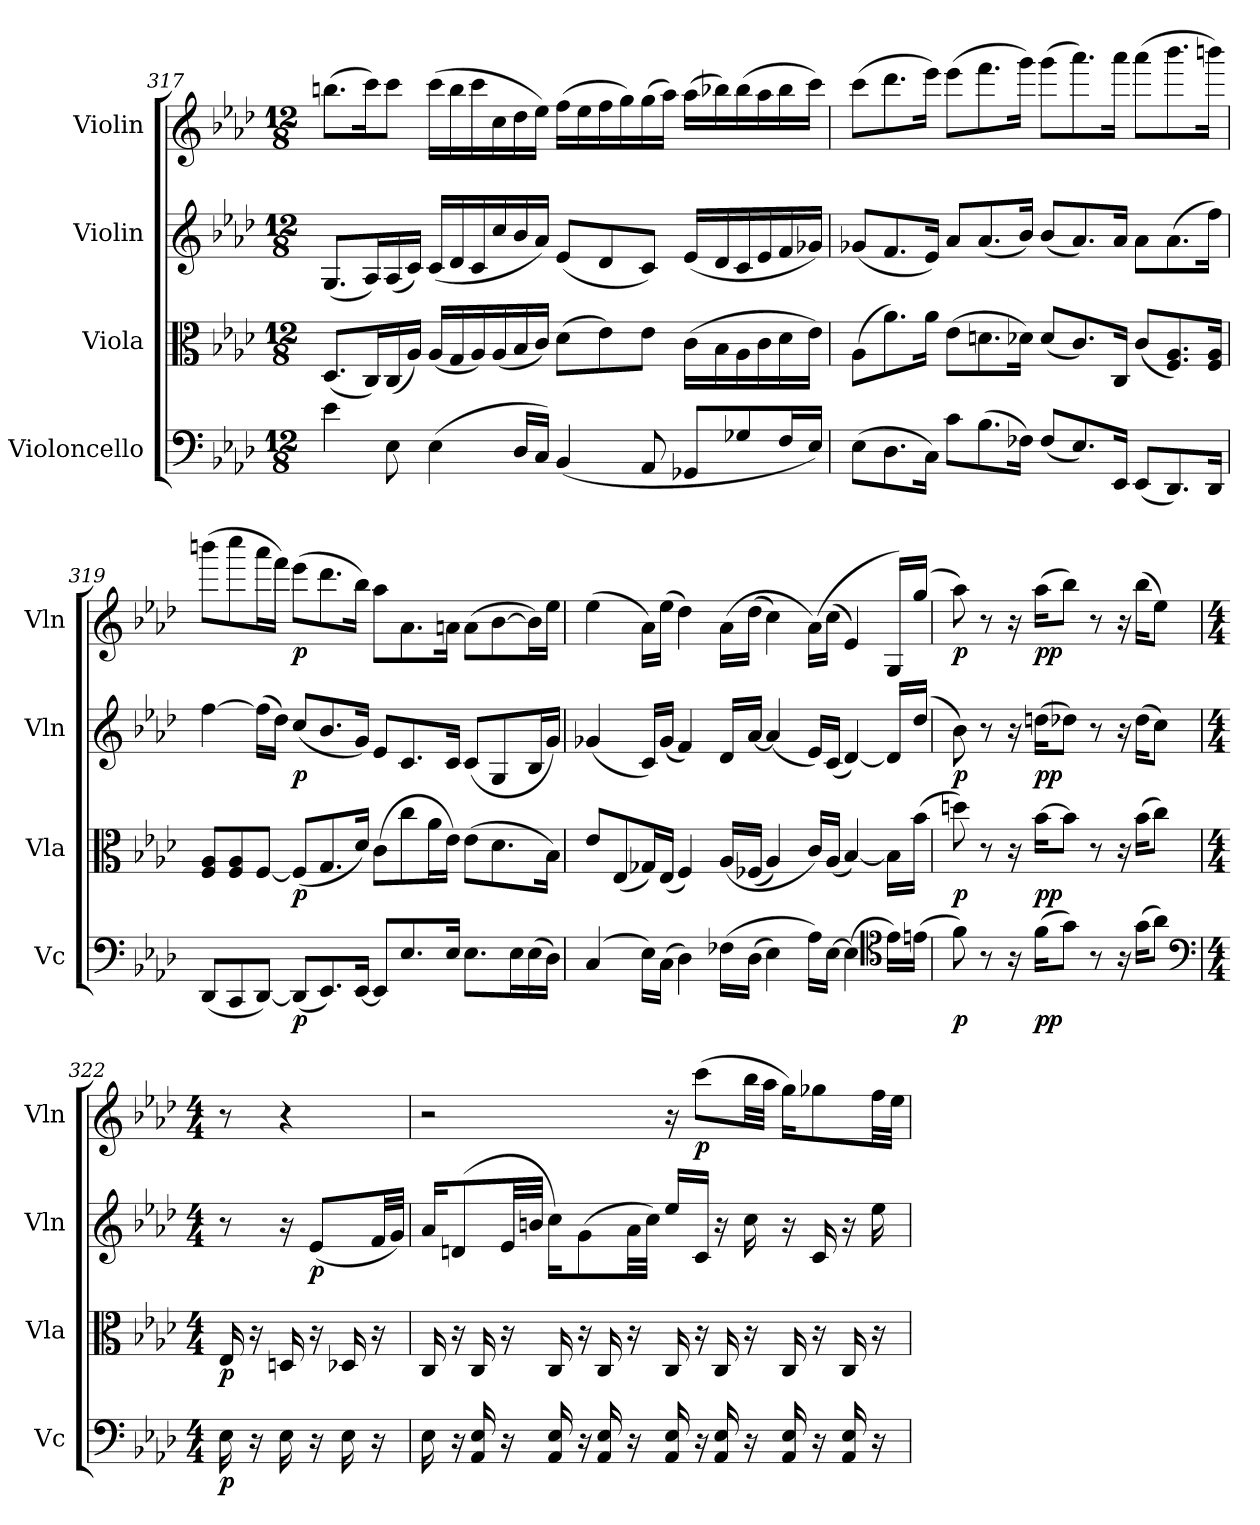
**kern	**dynam	**kern	**dynam	**kern	**dynam	**kern	**dynam
*part4	*part4	*part3	*part3	*part2	*part2	*part1	*part1
*staff4	*staff4	*staff3	*staff3	*staff2	*staff2	*staff1	*staff1
*I"Violoncello	*	*I"Viola	*	*I"Violin	*	*I"Violin	*
*I'Vc	*	*I'Vla	*	*I'Vln	*	*I'Vln	*
*clefF4	*	*clefC3	*	*clefG2	*	*clefG2	*
*k[b-e-a-d-]	*	*k[b-e-a-d-]	*	*k[b-e-a-d-]	*	*k[b-e-a-d-]	*
*M12/8	*	*M12/8	*	*M12/8	*	*M12/8	*
=317	=317	=317	=317	=317	=317	=317	=317
4e-	.	(8.D-/L	.	(8.G/L	.	(8.bbn\L	.
.	.	16C/L)	.	16A-/L)	.	16ccc\K)	.
8E-	.	(16C/	.	(16A-/	.	8ccc\J	.
.	.	16A-/JJ)	.	16c/JJ)	.	.	.
(4E-	.	(16A-/LL	.	(16c/LL	.	(16ccc\LL	.
.	.	16G/	.	16d-/	.	16bb\	.
.	.	16A-/)	.	16c/	.	16ccc\	.
.	.	(16A-/	.	16cc/	.	16cc\	.
16D-/LL	.	16B-/	.	16b-/	.	16dd-\	.
16C/JJ)	.	16c/JJ)	.	16a-/JJ)	.	16ee-\JJ)	.
(4BB-	.	(8d-\L	.	(8e-/L	.	(16ff\LL	.
.	.	.	.	.	.	16ee-\	.
.	.	8e-\)	.	8d-/	.	16ff\	.
.	.	.	.	.	.	16gg\)	.
8AA-	.	8e-\J	.	8c/J)	.	(16gg\	.
.	.	.	.	.	.	16aa-\JJ)	.
8GG-X/L	.	(16c\LL	.	(16e-/LL	.	(16aa-\LL	.
.	.	16B-\	.	16d-/	.	16bb-X\)	.
8G-X/	.	16A-\	.	16c/	.	(16bb-\	.
.	.	16c\	.	16e-/	.	16aa-\	.
16F/L	.	16d-\	.	16f/	.	16bb-\	.
16E-/JJ)	.	16e-\JJ)	.	16g-X/JJ)	.	16ccc\JJ)	.
=318	=318	=318	=318	=318	=318	=318	=318
(8E-\L	.	(8A-\L	.	(8g-X/L	.	(8ccc\L	.
8.D-\	.	8.a-\)	.	8.f/	.	8.ddd-\	.
16C\Jk)	.	16a-\Jk	.	16e-/Jk)	.	16eee-\Jk)	.
8c\L	.	(8e-\L	.	8a-/L	.	(8eee-\L	.
(8.B-\	.	8.dn\	.	(8.a-/	.	8.fff\	.
16F-X\Jk)	.	16d-X\Jk)	.	16b-/Jk)	.	16ggg\Jk)	.
(8F-/L	.	(8d-/L	.	(8b-/L	.	(8ggg\L	.
8.E-/)	.	8.c/)	.	8.a-/)	.	8.aaa-\)	.
16EE-/Jk	.	16C/Jk	.	16a-/Jk	.	16aaa-\Jk	.
(8EE-/L	.	(8c/L	.	8a-\L	.	(8aaa-\L	.
8.DD-/)	.	8.F/ 8.A-/)	.	(8.a-\	.	8.bbb-\	.
16DD-/Jk	.	16F/ 16A-/Jk	.	16ff\Jk)	.	16bbbn\Jk)	.
=319	=319	=319	=319	=319	=319	=319	=319
(8DD-/L	.	8F/ 8A-/L	.	[4ff	.	(8bbbn\L	.
8CC/	.	8F/ 8A-/	.	.	.	8cccc\	.
[8DD-/J)	.	[8F/J	.	(16ff\LL]	.	16aaa-\L	.
.	.	.	.	16dd-\JJ)	.	16fff\JJ)	.
(8DD-/L]	p	(8F/L]	p	(8cc/L	p	(8eee-\L	p
8.EE-/)	.	8.G/	.	8.b-/	.	8.ddd-\	.
[16EE-/Jk	.	16d-/Jk)	.	16g/Jk)	.	16bb-\Jk)	.
8EE-/L]	.	(8c\L	.	8e-/L	.	8aa-\L	.
8.E-/	.	8cc\	.	8.c/	.	8.a-\	.
.	.	16a-\L	.	.	.	.	.
16E-/Jk	.	16e-\JJ)	.	16c/Jk	.	16an\Jk	.
8.E-\L	.	(8e-\L	.	(8c/L	.	(8a\L	.
.	.	8.d-\	.	8G/	.	[8b-\	.
16E-\L	.	.	.	.	.	.	.
(16E-\	.	.	.	16B-/L	.	16b-\L])	.
16D-\JJ)	.	16B-\Jk)	.	16g/JJ)	.	16ee-\JJ	.
=320	=320	=320	=320	=320	=320	=320	=320
(4C	.	8e-/L	.	(4g-X	.	(4ee-	.
.	.	(8E-/	.	.	.	.	.
16E-\LL)	.	16G-X/L)	.	16c/LL)	.	16a-\LL)	.
(16C\JJ	.	(16E-/JJ	.	(16g-/JJ	.	(16ee-\JJ	.
4D-)	.	4F)	.	4f)	.	4dd-)	.
(16F-X\LL	.	(16A-/LL	.	16d-/LL	.	(16a-\LL	.
(16D-\JJ	.	(16F-X/JJ	.	[16a-/JJ	.	(16dd-\JJ	.
4E-)	.	4A-)	.	(4a-]	.	4cc)	.
16A-\LL)	.	16c/LL)	.	16e-/LL)	.	(16a-\LL)	.
[16E-\JJ	.	(16A-/JJ	.	(16c/JJ	.	(16cc\JJ	.
(4E-]	.	[4B-)	.	[4d-)	.	4e-)	.
*clefC4	*	*	*	*	*	*	*
16e-\LL)	.	16B-\LL]	.	16d-/LL]	.	16G/LL)	.
(16en\JJ	.	(16b-\JJ	.	(16dd-/JJ	.	(16gg/JJ	.
=321	=321	=321	=321	=321	=321	=321	=321
8f)	p	8ddn)	p	8b-)	p	8aa-)	p
8r	.	8r	.	8r	.	8r	.
16r	.	16r	.	16r	.	16r	.
(16f\KL	pp	[16b-\KL	pp	(16ddn\KL	pp	(16aa-\KL	pp
8g\J)	.	8b-\J]	.	8dd-X\J)	.	8bb-\J)	.
8r	.	8r	.	8r	.	8r	.
16r	.	16r	.	16r	.	16r	.
(16g\KL	.	(16b-\KL	.	(16dd-\KL	.	(16bb-\KL	.
8a-\J)	.	8cc\J)	.	8cc\J)	.	8ee-\J)	.
*clefF4	*	*	*	*	*	*	*
=322	=322	=322	=322	=322	=322	=322	=322
*M4/4	*	*M4/4	*	*M4/4	*	*M4/4	*
*	*	*	*	*	*	*MM48	*
16E-	p	16E-	p	8r	.	8r	.
16r	.	16r	.	.	.	.	.
16E-	.	16Dn	.	16r	.	4r	.
16r	.	16r	.	(8e-/L	p	.	.
16E-	.	16D-X	.	.	.	.	.
16r	.	16r	.	32f/LL	.	.	.
.	.	.	.	32g/JJJ)	.	.	.
=323	=323	=323	=323	=323	=323	=323	=323
16E-	.	16C	.	16a-/KL	.	2r	.
16r	.	16r	.	(8dn/	.	.	.
16AA- 16E-	.	16C	.	.	.	.	.
16r	.	16r	.	32e-/LL	.	.	.
.	.	.	.	32bn/JJJ	.	.	.
16AA- 16E-	.	16C	.	16cc\KL)	.	.	.
16r	.	16r	.	(8g\	.	.	.
16AA- 16E-	.	16C	.	.	.	.	.
16r	.	16r	.	32a-\LL	.	.	.
.	.	.	.	32cc\JJJ)	.	.	.
16AA- 16E-	.	16C	.	16ee-/LL	.	16r	.
16r	.	16r	.	16c/JJ	.	(8ccc\L	p
16AA- 16E-	.	16C	.	16r	.	.	.
16r	.	16r	.	16cc	.	32bb-\LL	.
.	.	.	.	.	.	32aa-\JJJ	.
16AA- 16E-	.	16C	.	16r	.	16gg\KL)	.
16r	.	16r	.	16c	.	8gg-X\	.
16AA- 16E-	.	16C	.	16r	.	.	.
16r	.	16r	.	16ee-	.	32ff\LL	.
.	.	.	.	.	.	32ee-\JJJ	.
=	=	=	=	=	=	=	=
*-	*-	*-	*-	*-	*-	*-	*-
